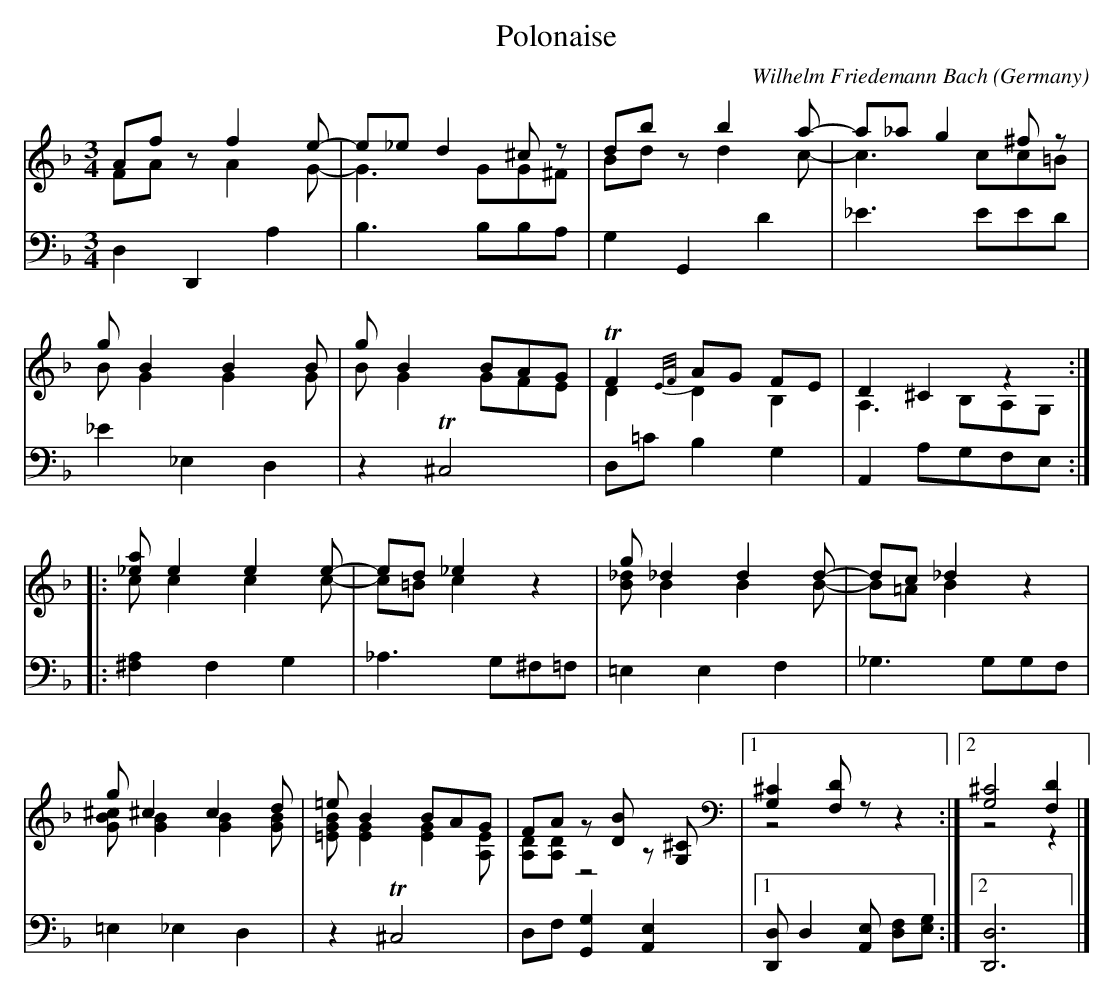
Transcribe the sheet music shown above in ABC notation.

X:1
T:Polonaise
C:Wilhelm Friedemann Bach
O:Germany
V:1 Program 1 6 up %Harpsichord
V:2 Program 1 6 merge down %Harpsichord
V:3 Program 1 6 bass %Harpsichord
M:3/4
L:1/8
K:Dm
V:1
Af z f2e-|e_ed2^c z|db z b2a-|a_ag2^f z|
V:2
FA z A2G-|G3GG^F|Bd z d2c-|c3cc=B|
V:3
D,2D,,2A,2|B,3B,B,A,|G,2G,,2D2|_E3 EED|
V:1
gB2B2B|gB2BAG|TF2 {E/F/}AG FE|D2^C2 z2:|
V:2
BG2G2G|BG2GFE|D2D2B,2|A,3B,A,G,:|
V:3
_E2_E,2D,2|z2 T^C,4|D,=CB,2G,2|A,,2A,G,F,E,:|
V:1
|:[_ea]e2e2e-|ed_e2 z2|g_d2d2d-|dc_d2 z2|
V:2
|:c c2 c2c-|c=Bc2 z2|[B_d]B2B2B-|B=AB2 z2|
V:3
|:[^F,2A,2]F,2G,2|_A,3G,^F,=F,|=E,2E,2F,2|_G,3G,G,F,|
V:1
g^c2c2d|=eB2BAG|FA z [DB] z [^CG,]|[1[^C2G,2][DF,] z z2:|[2[^C4G,4][D2F,2]|]
V:2
[GB^c][G2B2][G2B2][GB]|[=EGB][E2G2][E2G2][EA,]|[A,D][A,D] z4|[1z4z2:|[1z4z2|]
V:3
=E,2_E,2D,2|z2T^C,4|D,F,[G,,2G,2][A,,2E,2]|[1[D,,D,]D,2[A,,E,] [D,F,][E,G,]:|[2[D,,6D,6]|]


W:
W:
W:  From Musica Viva - http://www.musicaviva.com
W:  the Internet center for free sheet music downloads.
